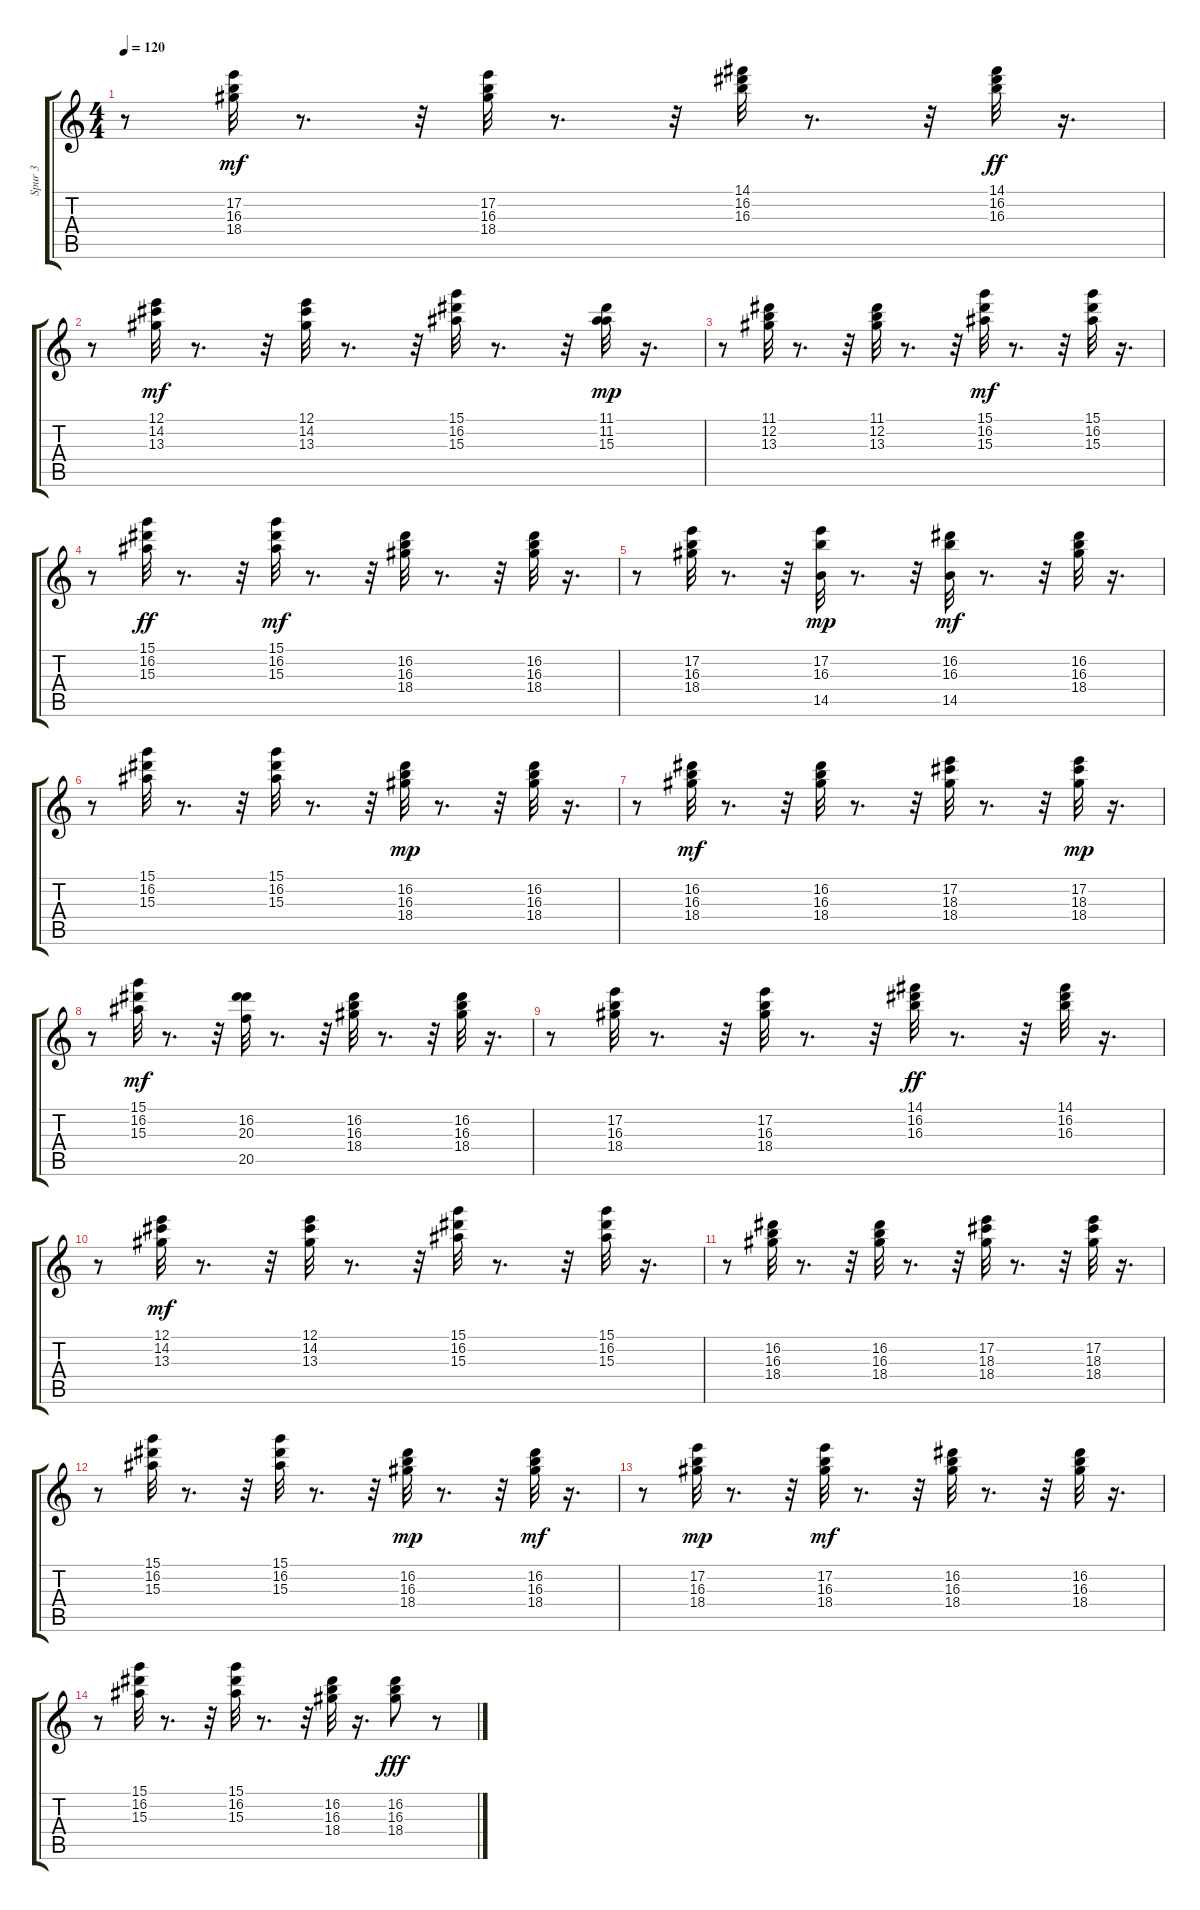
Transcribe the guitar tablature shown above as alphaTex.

\track ("Spur 3" "Spur 3") {instrument acousticguitarsteel}
\staff {score tabs}
\tuning (E4 B3 G3 D3 A2 E2) {hide}
\ts (4 4)
\tempo 120
\clef g2
\ks c
r.8{dy mf} (17.2 16.3 18.4).32 r.8{d} r.32 (17.2 16.3 18.4).32 r.8{d} r.32 (14.1 16.2 16.3).32 r.8{d} r.32 (14.1 16.2 16.3).32{dy ff} r.16{d} |
r.8 (12.1 14.2 13.3).32{dy mf} r.8{d} r.32 (12.1 14.2 13.3).32 r.8{d} r.32 (15.1 16.2 15.3).32 r.8{d} r.32 (11.1 11.2 15.3).32{dy mp} r.16{d} |
r.8 (11.1 12.2 13.3).32 r.8{d} r.32 (11.1 12.2 13.3).32 r.8{d} r.32 (15.1 16.2 15.3).32{dy mf} r.8{d} r.32 (15.1 16.2 15.3).32 r.16{d} |
r.8 (15.1 16.2 15.3).32{dy ff} r.8{d} r.32 (15.1 16.2 15.3).32{dy mf} r.8{d} r.32 (16.2 16.3 18.4).32 r.8{d} r.32 (16.2 16.3 18.4).32 r.16{d} |
r.8 (17.2 16.3 18.4).32 r.8{d} r.32 (17.2 16.3 14.5).32{dy mp} r.8{d} r.32 (16.2 16.3 14.5).32{dy mf} r.8{d} r.32 (16.2 16.3 18.4).32 r.16{d} |
r.8 (15.1 16.2 15.3).32 r.8{d} r.32 (15.1 16.2 15.3).32 r.8{d} r.32 (16.2 16.3 18.4).32{dy mp} r.8{d} r.32 (16.2 16.3 18.4).32 r.16{d} |
r.8 (16.2 16.3 18.4).32{dy mf} r.8{d} r.32 (16.2 16.3 18.4).32 r.8{d} r.32 (17.2 18.3 18.4).32 r.8{d} r.32 (17.2 18.3 18.4).32{dy mp} r.16{d} |
r.8 (15.1 16.2 15.3).32{dy mf} r.8{d} r.32 (16.2 20.3 20.5).32 r.8{d} r.32 (16.2 16.3 18.4).32 r.8{d} r.32 (16.2 16.3 18.4).32 r.16{d} |
r.8 (17.2 16.3 18.4).32 r.8{d} r.32 (17.2 16.3 18.4).32 r.8{d} r.32 (14.1 16.2 16.3).32{dy ff} r.8{d} r.32 (14.1 16.2 16.3).32 r.16{d} |
r.8 (12.1 14.2 13.3).32{dy mf} r.8{d} r.32 (12.1 14.2 13.3).32 r.8{d} r.32 (15.1 16.2 15.3).32 r.8{d} r.32 (15.1 16.2 15.3).32 r.16{d} |
r.8 (16.2 16.3 18.4).32 r.8{d} r.32 (16.2 16.3 18.4).32 r.8{d} r.32 (17.2 18.3 18.4).32 r.8{d} r.32 (17.2 18.3 18.4).32 r.16{d} |
r.8 (15.1 16.2 15.3).32 r.8{d} r.32 (15.1 16.2 15.3).32 r.8{d} r.32 (16.2 16.3 18.4).32{dy mp} r.8{d} r.32 (16.2 16.3 18.4).32{dy mf} r.16{d} |
r.8 (17.2 16.3 18.4).32{dy mp} r.8{d} r.32 (17.2 16.3 18.4).32{dy mf} r.8{d} r.32 (16.2 16.3 18.4).32 r.8{d} r.32 (16.2 16.3 18.4).32 r.16{d} |
r.8 (15.1 16.2 15.3).32 r.8{d} r.32 (15.1 16.2 15.3).32 r.8{d} r.32 (16.2 16.3 18.4).32 r.16{d} (16.2 16.3 18.4).8{dy fff} r.8
